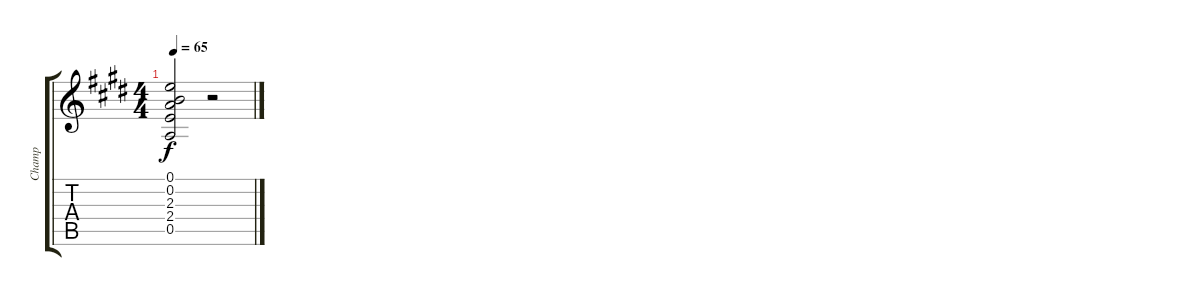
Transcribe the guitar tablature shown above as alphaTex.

\track ("Champ" "Champ") {instrument acousticguitarsteel}
\staff {score tabs}
\tuning (E4 B3 G3 D3 A2 E2) {hide}
\ts (4 4)
\tempo 65
\clef g2
\ks e
(0.1{t} 0.2{t} 2.3{t} 2.4{t} 0.5{t}).2{dy f} r.2
